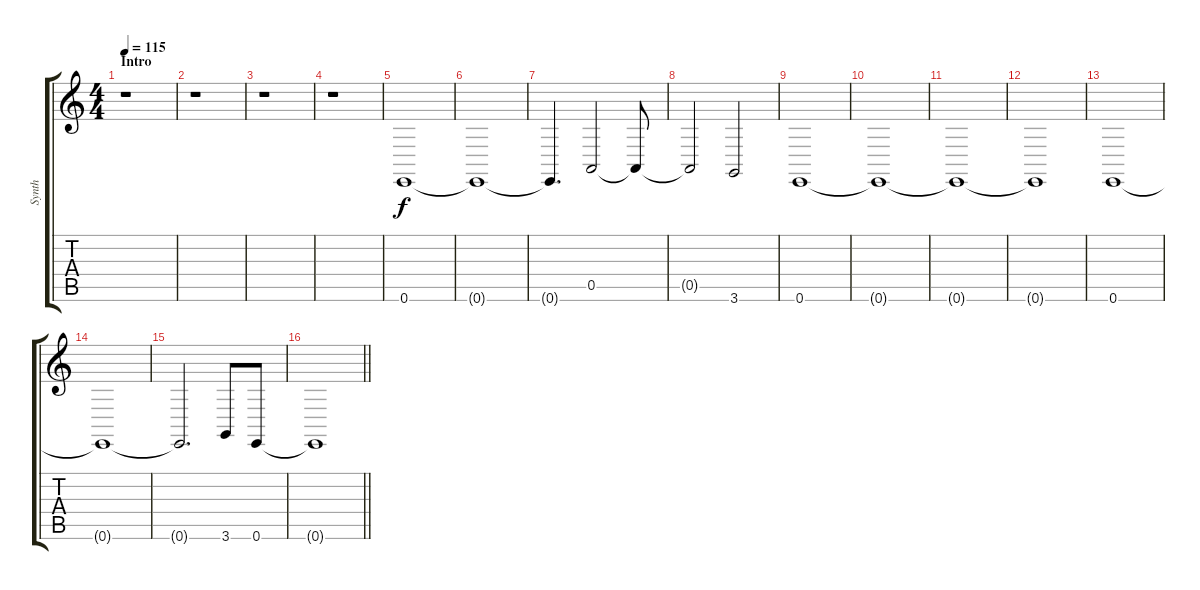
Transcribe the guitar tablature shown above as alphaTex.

\track ("Synth" "Synth") {instrument synthstrings2}
\staff {score tabs}
\tuning (E4 B3 G3 D3 A2 E2) {hide}
\ts (4 4)
\section ("" "Intro")
\tempo 115
\clef g2
\ks c
r.1{dy f instrument synthstrings2} |
r.1 |
r.1 |
r.1 |
0.6.1 |
0.6{t}.1 |
0.6{t}.4{d} 0.5.2 0.5{t}.8 |
0.5{t}.2 3.6.2 |
0.6.1 |
0.6{t}.1 |
0.6{t}.1 |
0.6{t}.1 |
0.6.1 |
0.6{t}.1 |
0.6{t}.2{d} 3.6.8 0.6.8 |
\barLineRight lightlight
0.6{t}.1
